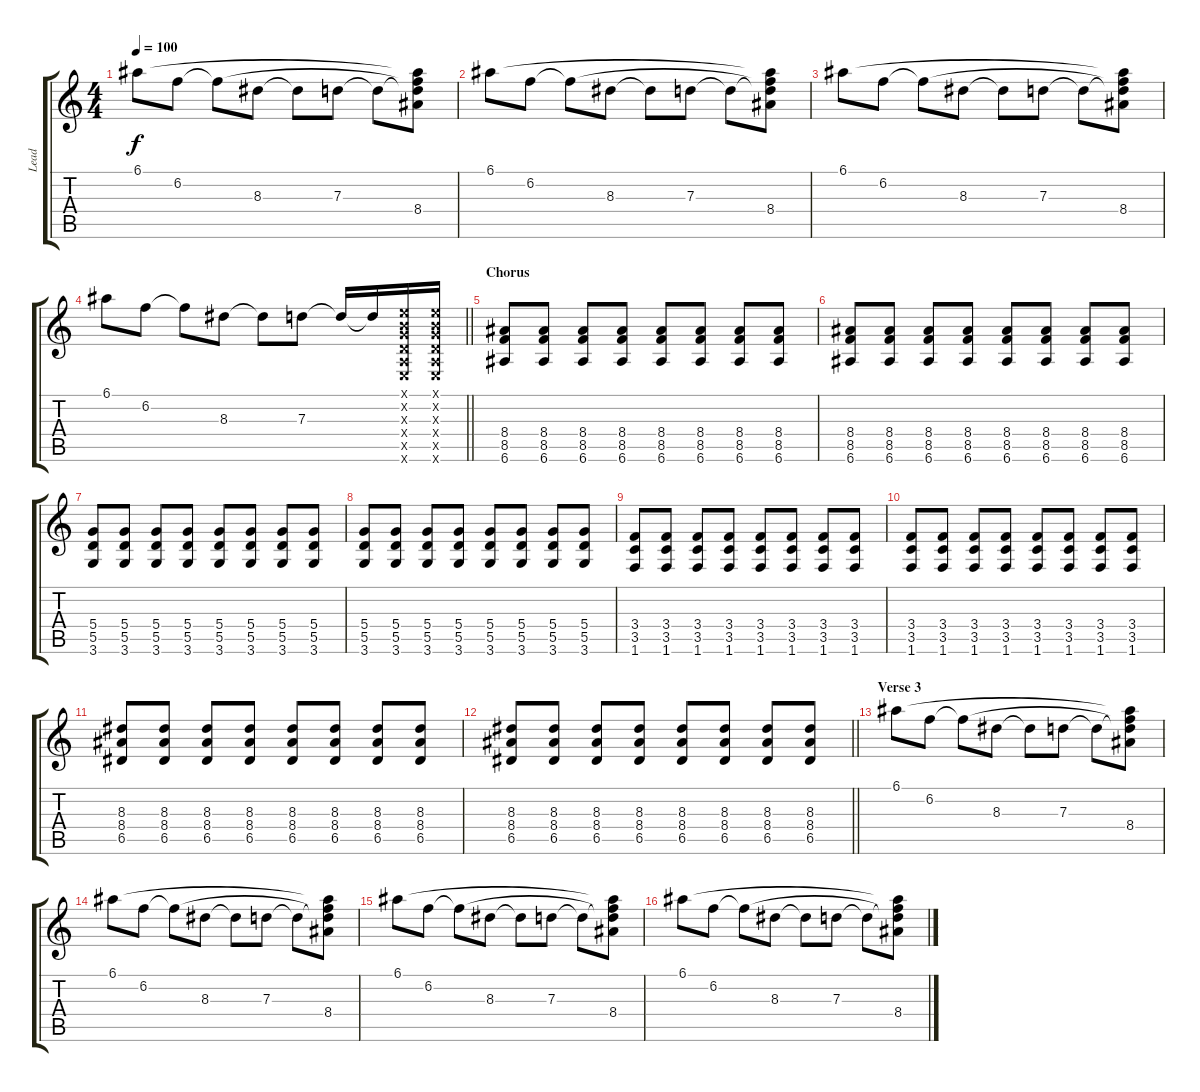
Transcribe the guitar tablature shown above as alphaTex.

\track ("Lead" "Lead") {instrument overdrivenguitar}
\staff {score tabs}
\tuning (E4 B3 G3 D3 A2 E2) {hide}
\ts (4 4)
\tempo 100
\clef g2
\ks c
6.1.8{dy f instrument electricguitarclean} 6.2.8 6.2{t}.8 8.3.8 8.3{t}.8 7.3.8 7.3{t}.8 (6.1{t} 6.2{t} 7.3{t} 8.4).8 |
6.1.8 6.2.8 6.2{t}.8 8.3.8 8.3{t}.8 7.3.8 7.3{t}.8 (6.1{t} 6.2{t} 7.3{t} 8.4).8 |
6.1.8 6.2.8 6.2{t}.8 8.3.8 8.3{t}.8 7.3.8 7.3{t}.8 (6.1{t} 6.2{t} 7.3{t} 8.4).8 |
\barLineRight lightlight
6.1.8 6.2.8 6.2{t}.8 8.3.8 8.3{t}.8 7.3.8 7.3{t}.16 7.3{t}.16 (0.1{x} 0.2{x} 0.3{x} 0.4{x} 0.5{x} 0.6{x}).16{instrument overdrivenguitar} (0.1{x} 0.2{x} 0.3{x} 0.4{x} 0.5{x} 0.6{x}).16 |
\section ("" "Chorus")
(8.4 8.5 6.6).8 (8.4 8.5 6.6).8 (8.4 8.5 6.6).8 (8.4 8.5 6.6).8 (8.4 8.5 6.6).8 (8.4 8.5 6.6).8 (8.4 8.5 6.6).8 (8.4 8.5 6.6).8 |
(8.4 8.5 6.6).8 (8.4 8.5 6.6).8 (8.4 8.5 6.6).8 (8.4 8.5 6.6).8 (8.4 8.5 6.6).8 (8.4 8.5 6.6).8 (8.4 8.5 6.6).8 (8.4 8.5 6.6).8 |
(5.4 5.5 3.6).8 (5.4 5.5 3.6).8 (5.4 5.5 3.6).8 (5.4 5.5 3.6).8 (5.4 5.5 3.6).8 (5.4 5.5 3.6).8 (5.4 5.5 3.6).8 (5.4 5.5 3.6).8 |
(5.4 5.5 3.6).8 (5.4 5.5 3.6).8 (5.4 5.5 3.6).8 (5.4 5.5 3.6).8 (5.4 5.5 3.6).8 (5.4 5.5 3.6).8 (5.4 5.5 3.6).8 (5.4 5.5 3.6).8 |
(3.4 3.5 1.6).8 (3.4 3.5 1.6).8 (3.4 3.5 1.6).8 (3.4 3.5 1.6).8 (3.4 3.5 1.6).8 (3.4 3.5 1.6).8 (3.4 3.5 1.6).8 (3.4 3.5 1.6).8 |
(3.4 3.5 1.6).8 (3.4 3.5 1.6).8 (3.4 3.5 1.6).8 (3.4 3.5 1.6).8 (3.4 3.5 1.6).8 (3.4 3.5 1.6).8 (3.4 3.5 1.6).8 (3.4 3.5 1.6).8 |
(8.3 8.4 6.5).8 (8.3 8.4 6.5).8 (8.3 8.4 6.5).8 (8.3 8.4 6.5).8 (8.3 8.4 6.5).8 (8.3 8.4 6.5).8 (8.3 8.4 6.5).8 (8.3 8.4 6.5).8 |
\barLineRight lightlight
(8.3 8.4 6.5).8 (8.3 8.4 6.5).8 (8.3 8.4 6.5).8 (8.3 8.4 6.5).8 (8.3 8.4 6.5).8 (8.3 8.4 6.5).8 (8.3 8.4 6.5).8 (8.3 8.4 6.5).8 |
\section ("" "Verse 3")
6.1.8{instrument electricguitarclean} 6.2.8 6.2{t}.8 8.3.8 8.3{t}.8 7.3.8 7.3{t}.8 (6.1{t} 6.2{t} 7.3{t} 8.4).8 |
6.1.8 6.2.8 6.2{t}.8 8.3.8 8.3{t}.8 7.3.8 7.3{t}.8 (6.1{t} 6.2{t} 7.3{t} 8.4).8 |
6.1.8 6.2.8 6.2{t}.8 8.3.8 8.3{t}.8 7.3.8 7.3{t}.8 (6.1{t} 6.2{t} 7.3{t} 8.4).8 |
6.1.8 6.2.8 6.2{t}.8 8.3.8 8.3{t}.8 7.3.8 7.3{t}.8 (6.1{t} 6.2{t} 7.3{t} 8.4).8
